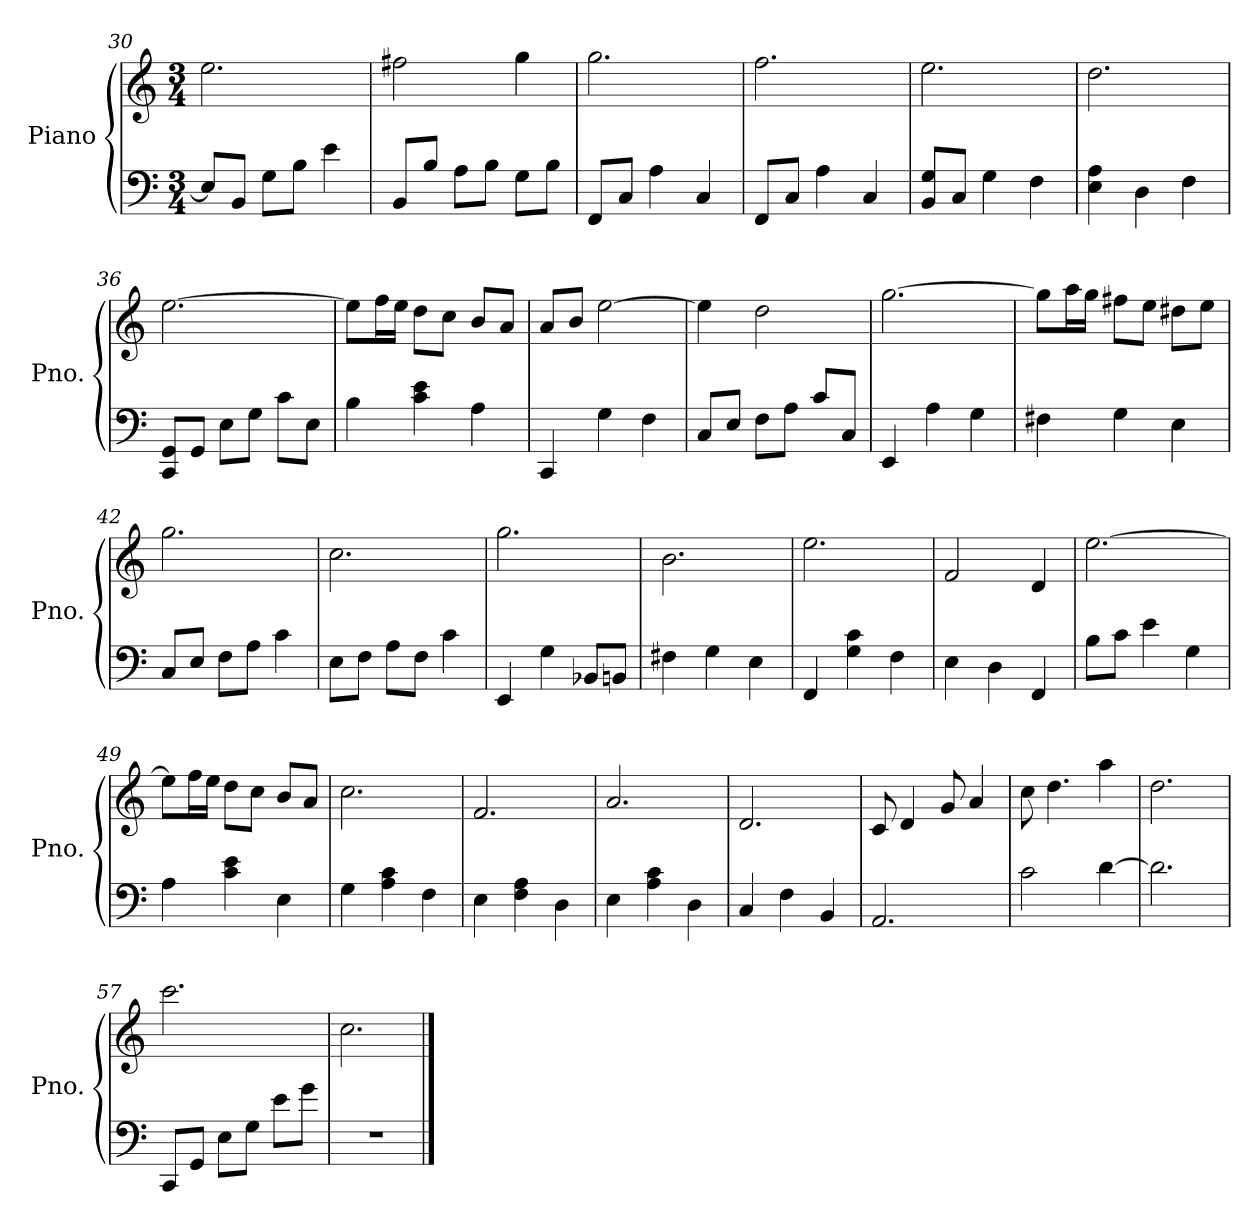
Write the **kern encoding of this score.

**kern	**kern
*part1	*part1
*staff2	*staff1
*I"Piano	*
*I'Pno.	*
*clefF4	*clefG2
*k[]	*k[]
*C:	*C:
*M3/4	*M3/4
=30	=30
8E/L]	2.ee\
8BB/J	.
8G\L	.
8B\J	.
4e\	.
=31	=31
8BB/L	2ff#X\
8B/J	.
8A\L	.
8B\J	.
8G\L	4gg\
8B\J	.
=32	=32
8FF/L	2.gg\
8C/J	.
4A\	.
4C/	.
=33	=33
8FF/L	2.ff\
8C/J	.
4A\	.
4C/	.
=34	=34
8BB/ 8G/L	2.ee\
8C/J	.
4G\	.
4F\	.
=35	=35
4E\ 4A\	2.dd\
4D\	.
4F\	.
!!LO:LB:g=z
=36	=36
8CC/ 8GG/L	[2.ee\
8GG/J	.
8E\L	.
8G\J	.
8c\L	.
8E\J	.
=37	=37
4B\	8ee\L]
.	16ff\L
.	16ee\JJ
4c\ 4e\	8dd\L
.	8cc\J
4A\	8b/L
.	8a/J
=38	=38
4CC/	8a/L
.	8b/J
4G\	[2ee\
4F\	.
=39	=39
8C/L	4ee\]
8E/J	.
8F\L	2dd\
8A\J	.
8c/L	.
8C/J	.
=40	=40
4EE/	[2.gg\
4A\	.
4G\	.
=41	=41
4F#X\	8gg\L]
.	16aa\L
.	16gg\JJ
4G\	8ff#X\L
.	8ee\J
4E\	8dd#X\L
.	8ee\J
!!LO:PB:g=z
=42	=42
8C/L	2.gg\
8E/J	.
8F\L	.
8A\J	.
4c\	.
=43	=43
8E\L	2.cc\
8F\J	.
8A\L	.
8F\J	.
4c\	.
=44	=44
4EE/	2.gg\
4G\	.
8BB-X/L	.
8BBn/J	.
=45	=45
4F#X\	2.b\
4G\	.
4E\	.
=46	=46
4FF/	2.ee\
4G\ 4c\	.
4F\	.
=47	=47
4E\	2f/
4D\	.
4FF/	4d/
=48	=48
8B\L	[2.ee\
8c\J	.
4e\	.
4G\	.
=49	=49
4A\	8ee\L]
.	16ff\L
.	16ee\JJ
4c\ 4e\	8dd\L
.	8cc\J
4E\	8b/L
.	8a/J
!!LO:LB:g=z
=50	=50
4G\	2.cc\
4A\ 4c\	.
4F\	.
=51	=51
4E\	2.f/
4F\ 4A\	.
4D\	.
=52	=52
4E\	2.a/
4A\ 4c\	.
4D\	.
=53	=53
4C/	2.d/
4F\	.
4BB/	.
=54	=54
2.AA/	8c/
.	4d/
.	8g/
.	4a/
=55	=55
2c\	8cc\
.	4.dd\
[4d\	4aa\
=56	=56
2.d\]	2.dd\
=57	=57
8CC/L	2.ccc\
8GG/J	.
8E\L	.
8G\J	.
8e\L	.
8g\J	.
=58	=58
2.r	2.cc\
==	==
*-	*-
